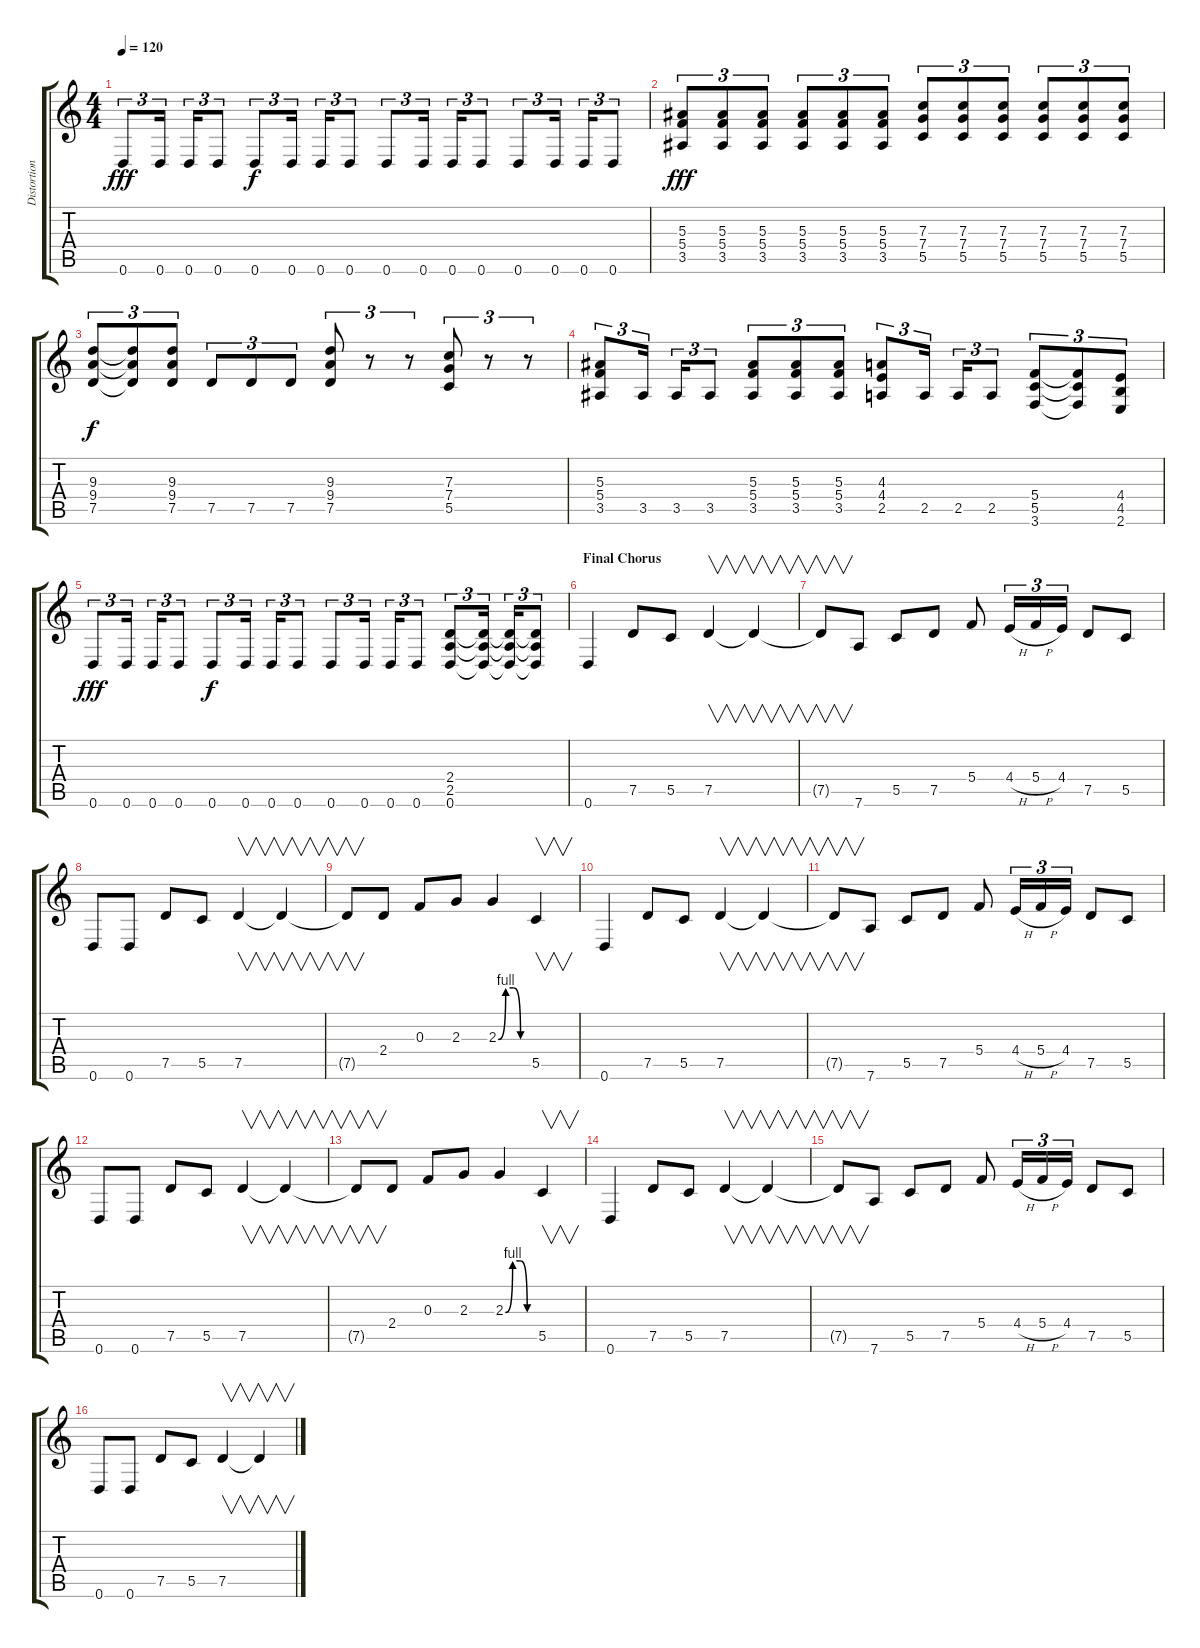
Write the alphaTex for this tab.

\track ("Distortion 1" "Distortion") {instrument distortionguitar}
\staff {score tabs}
\tuning (D4 A3 F3 C3 G2 D2) {hide}
\ts (4 4)
\tempo 120
\clef g2
\ks c
0.6.8{tu (3 2) dy fff} 0.6.16{tu (3 2)} 0.6.16{tu (3 2)} 0.6.8{tu (3 2)} 0.6.8{tu (3 2) dy f} 0.6.16{tu (3 2)} 0.6.16{tu (3 2)} 0.6.8{tu (3 2)} 0.6.8{tu (3 2)} 0.6.16{tu (3 2)} 0.6.16{tu (3 2)} 0.6.8{tu (3 2)} 0.6.8{tu (3 2)} 0.6.16{tu (3 2)} 0.6.16{tu (3 2)} 0.6.8{tu (3 2)} |
(5.3 5.4 3.5).8{tu (3 2) dy fff} (5.3 5.4 3.5).8{tu (3 2)} (5.3 5.4 3.5).8{tu (3 2)} (5.3 5.4 3.5).8{tu (3 2)} (5.3 5.4 3.5).8{tu (3 2)} (5.3 5.4 3.5).8{tu (3 2)} (7.3 7.4 5.5).8{tu (3 2)} (7.3 7.4 5.5).8{tu (3 2)} (7.3 7.4 5.5).8{tu (3 2)} (7.3 7.4 5.5).8{tu (3 2)} (7.3 7.4 5.5).8{tu (3 2)} (7.3 7.4 5.5).8{tu (3 2)} |
(9.3 9.4 7.5).8{tu (3 2) dy f} (9.3{t} 9.4{t} 7.5{t}).8{tu (3 2)} (9.3 9.4 7.5).8{tu (3 2)} 7.5.8{tu (3 2)} 7.5.8{tu (3 2)} 7.5.8{tu (3 2)} (9.3 9.4 7.5).8{tu (3 2)} r.8{tu (3 2)} r.8{tu (3 2)} (7.3 7.4 5.5).8{tu (3 2)} r.8{tu (3 2)} r.8{tu (3 2)} |
(5.3 5.4 3.5).8{tu (3 2)} 3.5.16{tu (3 2)} 3.5.16{tu (3 2)} 3.5.8{tu (3 2)} (5.3 5.4 3.5).8{tu (3 2)} (5.3 5.4 3.5).8{tu (3 2)} (5.3 5.4 3.5).8{tu (3 2)} (4.3 4.4 2.5).8{tu (3 2)} 2.5.16{tu (3 2)} 2.5.16{tu (3 2)} 2.5.8{tu (3 2)} (5.4 5.5 3.6).8{tu (3 2)} (5.4{t} 5.5{t} 3.6{t}).8{tu (3 2)} (4.4 4.5 2.6).8{tu (3 2)} |
0.6.8{tu (3 2) dy fff} 0.6.16{tu (3 2)} 0.6.16{tu (3 2)} 0.6.8{tu (3 2)} 0.6.8{tu (3 2) dy f} 0.6.16{tu (3 2)} 0.6.16{tu (3 2)} 0.6.8{tu (3 2)} 0.6.8{tu (3 2)} 0.6.16{tu (3 2)} 0.6.16{tu (3 2)} 0.6.8{tu (3 2)} (2.4 2.5 0.6).8{tu (3 2)} (2.4{t} 2.5{t} 0.6{t}).16{tu (3 2)} (2.4{t} 2.5{t} 0.6{t}).16{tu (3 2)} (2.4{t} 2.5{t} 0.6{t}).8{tu (3 2)} |
\section ("" "Final Chorus")
0.6.4 7.5.8 5.5.8 7.5.4{v} 7.5{t}.4{v} |
7.5{t}.8{v} 7.6.8 5.5.8 7.5.8 5.4.8 4.4{h}.16{tu (3 2)} 5.4{h}.16{tu (3 2)} 4.4.16{tu (3 2)} 7.5.8 5.5.8 |
0.6.8 0.6.8 7.5.8 5.5.8 7.5.4{v} 7.5{t}.4{v} |
7.5{t}.8{v} 2.4.8 0.3.8 2.3.8 2.3{be (custom 0 0 15 4 30 4 45 0 60 0)}.4 5.5.4{v} |
0.6.4 7.5.8 5.5.8 7.5.4{v} 7.5{t}.4{v} |
7.5{t}.8{v} 7.6.8 5.5.8 7.5.8 5.4.8 4.4{h}.16{tu (3 2)} 5.4{h}.16{tu (3 2)} 4.4.16{tu (3 2)} 7.5.8 5.5.8 |
0.6.8 0.6.8 7.5.8 5.5.8 7.5.4{v} 7.5{t}.4{v} |
7.5{t}.8{v} 2.4.8 0.3.8 2.3.8 2.3{be (custom 0 0 15 4 30 4 45 0 60 0)}.4 5.5.4{v} |
0.6.4 7.5.8 5.5.8 7.5.4{v} 7.5{t}.4{v} |
7.5{t}.8{v} 7.6.8 5.5.8 7.5.8 5.4.8 4.4{h}.16{tu (3 2)} 5.4{h}.16{tu (3 2)} 4.4.16{tu (3 2)} 7.5.8 5.5.8 |
0.6.8 0.6.8 7.5.8 5.5.8 7.5.4{v} 7.5{t}.4{v}
